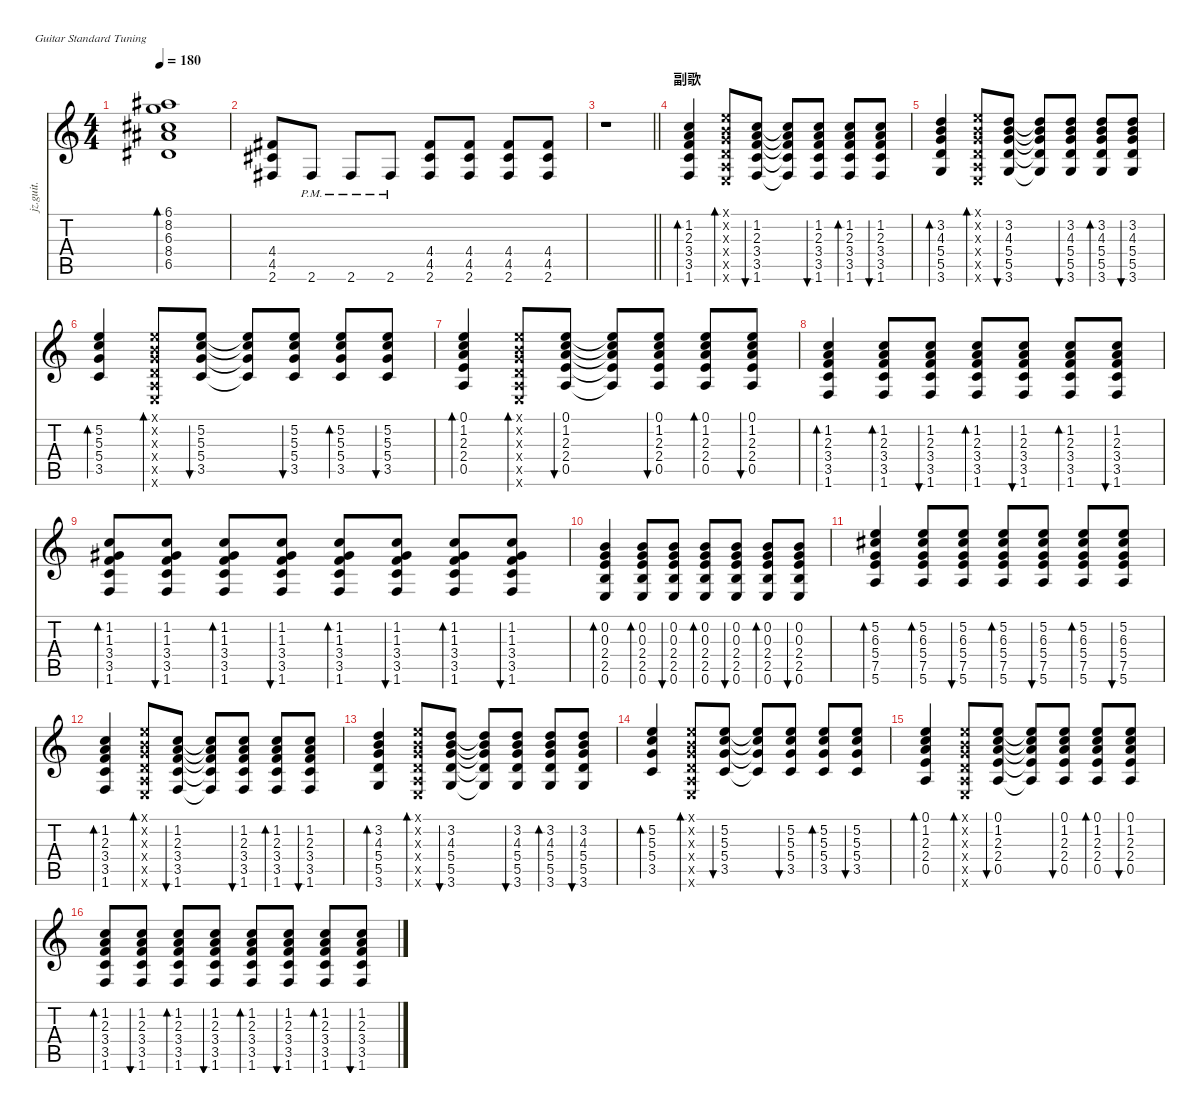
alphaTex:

\defaultSystemsLayout 4
\hideDynamics
\bracketExtendMode nobrackets
\otherSystemsTrackNameOrientation horizontal
\track ("音轨 1" "jz.guit.") {instrument electricguitarjazz}
\staff {score tabs}
\tuning (E4 B3 G3 D3 A2 E2)
\ts (4 4)
\tempo 180
\clef g2
\ks c
(6.1 8.2 6.3 8.4 6.5).1{bd 60 dy f} |
(4.4 4.5 2.6).8 2.6{pm}.8 2.6{pm}.8 2.6{pm}.8 (4.4 4.5 2.6).8 (4.4 4.5 2.6).8 (4.4 4.5 2.6).8 (4.4 4.5 2.6).8 |
\barLineRight lightlight
r.1 |
\section ("" "副歌")
(1.2 2.3 3.4 3.5 1.6).4{bd 60} (0.1{x} 0.2{x} 0.3{x} 0.4{x} 0.5{x} 0.6{x}).8{bd 60} (1.2 2.3 3.4 3.5 1.6).8{bu 60} (1.2{t} 2.3{t} 3.4{t} 3.5{t} 1.6{t}).8 (1.2 2.3 3.4 3.5 1.6).8{bu 60} (1.2 2.3 3.4 3.5 1.6).8{bd 60} (1.2 2.3 3.4 3.5 1.6).8{bu 60} |
(3.2 4.3 5.4 5.5 3.6).4{bd 60} (0.1{x} 0.2{x} 0.3{x} 0.4{x} 0.5{x} 0.6{x}).8{bd 60} (3.2 4.3 5.4 5.5 3.6).8{bu 60} (3.2{t} 4.3{t} 5.4{t} 5.5{t} 3.6{t}).8 (3.2 4.3 5.4 5.5 3.6).8{bu 60} (3.2 4.3 5.4 5.5 3.6).8{bd 60} (3.2 4.3 5.4 5.5 3.6).8{bu 60} |
(5.2 5.3 5.4 3.5).4{bd 60} (0.1{x} 0.2{x} 0.3{x} 0.4{x} 0.5{x} 0.6{x}).8{bd 60} (5.2 5.3 5.4 3.5).8{bu 60} (5.2{t} 5.3{t} 5.4{t} 3.5{t}).8 (5.2 5.3 5.4 3.5).8{bu 60} (5.2 5.3 5.4 3.5).8{bd 60} (5.2 5.3 5.4 3.5).8{bu 60} |
(0.1 1.2 2.3 2.4 0.5).4{bd 60} (0.1{x} 0.2{x} 0.3{x} 0.4{x} 0.5{x} 0.6{x}).8{bd 60} (0.1 1.2 2.3 2.4 0.5).8{bu 60} (0.1{t} 1.2{t} 2.3{t} 2.4{t} 0.5{t}).8 (0.1 1.2 2.3 2.4 0.5).8{bu 60} (0.1 1.2 2.3 2.4 0.5).8{bd 60} (0.1 1.2 2.3 2.4 0.5).8{bu 60} |
(1.2 2.3 3.4 3.5 1.6).4{bd 60} (1.2 2.3 3.4 3.5 1.6).8{bd 60} (1.2 2.3 3.4 3.5 1.6).8{bu 60} (1.2 2.3 3.4 3.5 1.6).8{bd 60} (1.2 2.3 3.4 3.5 1.6).8{bu 60} (1.2 2.3 3.4 3.5 1.6).8{bd 60} (1.2 2.3 3.4 3.5 1.6).8{bu 60} |
(1.2 1.3 3.4 3.5 1.6).8{bd 60} (1.2 1.3 3.4 3.5 1.6).8{bu 60} (1.2 1.3 3.4 3.5 1.6).8{bd 60} (1.2 1.3 3.4 3.5 1.6).8{bu 60} (1.2 1.3 3.4 3.5 1.6).8{bd 60} (1.2 1.3 3.4 3.5 1.6).8{bu 60} (1.2 1.3 3.4 3.5 1.6).8{bd 60} (1.2 1.3 3.4 3.5 1.6).8{bu 60} |
(0.2 0.3 2.4 2.5 0.6).4{bd 60} (0.2 0.3 2.4 2.5 0.6).8{bd 60} (0.2 0.3 2.4 2.5 0.6).8{bu 60} (0.2 0.3 2.4 2.5 0.6).8{bd 60} (0.2 0.3 2.4 2.5 0.6).8{bu 60} (0.2 0.3 2.4 2.5 0.6).8{bd 60} (0.2 0.3 2.4 2.5 0.6).8{bu 60} |
(5.2 6.3 5.4 7.5 5.6).4{bd 60} (5.2 6.3 5.4 7.5 5.6).8{bd 60} (5.2 6.3 5.4 7.5 5.6).8{bu 60} (5.2 6.3 5.4 7.5 5.6).8{bd 60} (5.2 6.3 5.4 7.5 5.6).8{bu 60} (5.2 6.3 5.4 7.5 5.6).8{bd 60} (5.2 6.3 5.4 7.5 5.6).8{bu 60} |
(1.2 2.3 3.4 3.5 1.6).4{bd 60} (0.1{x} 0.2{x} 0.3{x} 0.4{x} 0.5{x} 0.6{x}).8{bd 60} (1.2 2.3 3.4 3.5 1.6).8{bu 60} (1.2{t} 2.3{t} 3.4{t} 3.5{t} 1.6{t}).8 (1.2 2.3 3.4 3.5 1.6).8{bu 60} (1.2 2.3 3.4 3.5 1.6).8{bd 60} (1.2 2.3 3.4 3.5 1.6).8{bu 60} |
(3.2 4.3 5.4 5.5 3.6).4{bd 60} (0.1{x} 0.2{x} 0.3{x} 0.4{x} 0.5{x} 0.6{x}).8{bd 60} (3.2 4.3 5.4 5.5 3.6).8{bu 60} (3.2{t} 4.3{t} 5.4{t} 5.5{t} 3.6{t}).8 (3.2 4.3 5.4 5.5 3.6).8{bu 60} (3.2 4.3 5.4 5.5 3.6).8{bd 60} (3.2 4.3 5.4 5.5 3.6).8{bu 60} |
(5.2 5.3 5.4 3.5).4{bd 60} (0.1{x} 0.2{x} 0.3{x} 0.4{x} 0.5{x} 0.6{x}).8{bd 60} (5.2 5.3 5.4 3.5).8{bu 60} (5.2{t} 5.3{t} 5.4{t} 3.5{t}).8 (5.2 5.3 5.4 3.5).8{bu 60} (5.2 5.3 5.4 3.5).8{bd 60} (5.2 5.3 5.4 3.5).8{bu 60} |
(0.1 1.2 2.3 2.4 0.5).4{bd 60} (0.1{x} 0.2{x} 0.3{x} 0.4{x} 0.5{x} 0.6{x}).8{bd 60} (0.1 1.2 2.3 2.4 0.5).8{bu 60} (0.1{t} 1.2{t} 2.3{t} 2.4{t} 0.5{t}).8 (0.1 1.2 2.3 2.4 0.5).8{bu 60} (0.1 1.2 2.3 2.4 0.5).8{bd 60} (0.1 1.2 2.3 2.4 0.5).8{bu 60} |
(1.2 2.3 3.4 3.5 1.6).8{bd 60} (1.2 2.3 3.4 3.5 1.6).8{bu 60} (1.2 2.3 3.4 3.5 1.6).8{bd 60} (1.2 2.3 3.4 3.5 1.6).8{bu 60} (1.2 2.3 3.4 3.5 1.6).8{bd 60} (1.2 2.3 3.4 3.5 1.6).8{bu 60} (1.2 2.3 3.4 3.5 1.6).8{bd 60} (1.2 2.3 3.4 3.5 1.6).8{bu 60}
